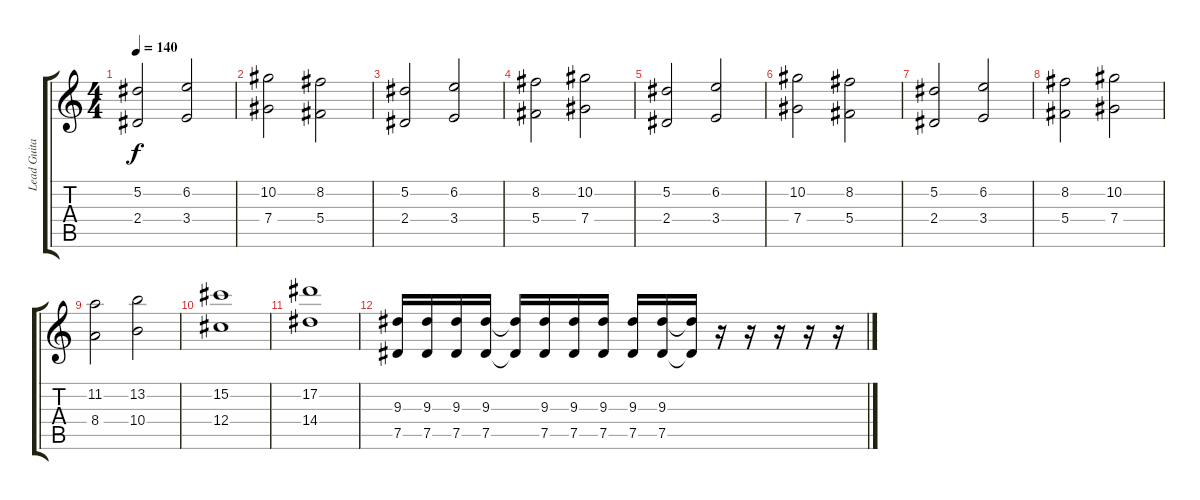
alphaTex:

\track ("Lead Guitar" "Lead Guita") {instrument overdrivenguitar}
\staff {score tabs}
\tuning (Eb4 Bb3 Gb3 Db3 Ab2 Eb2) {hide}
\ts (4 4)
\tempo 140
\clef g2
\ks c
(5.2 2.4).2{dy f} (6.2 3.4).2 |
(10.2 7.4).2 (8.2 5.4).2 |
(5.2 2.4).2 (6.2 3.4).2 |
(8.2 5.4).2 (10.2 7.4).2 |
(5.2 2.4).2 (6.2 3.4).2 |
(10.2 7.4).2 (8.2 5.4).2 |
(5.2 2.4).2 (6.2 3.4).2 |
(8.2 5.4).2 (10.2 7.4).2 |
(11.2 8.4).2 (13.2 10.4).2 |
(15.2 12.4).1 |
(17.2 14.4).1 |
(9.3 7.5).16 (9.3 7.5).16 (9.3 7.5).16 (9.3 7.5).16 (9.3{t} 7.5{t}).16 (9.3 7.5).16 (9.3 7.5).16 (9.3 7.5).16 (9.3 7.5).16 (9.3 7.5).16 (9.3{t} 7.5{t}).16 r.16 r.16 r.16 r.16 r.16
